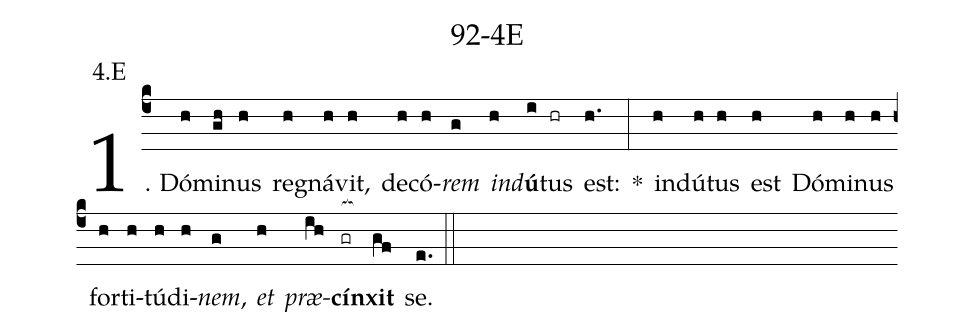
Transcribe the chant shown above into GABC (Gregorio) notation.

name: 92-4E;
annotation: 4.E;
%%
(c4)1. Dó(h)mi(gh)nus(h) re(h)gná(h)vit,(h) de(h)có(h)<i>rem</i>(g) <i>ind</i>(h)<b>ú</b>(i)tus(hr) est:(h.) *(:) ind(h)ú(h)tus(h) est(h) Dó(h)mi(h)nus(h) for(h)ti(h)tú(h)di(h)<i>nem</i>,(g) <i>et</i>(h) <i>præ</i>(ih)<b>cín</b>(gr[ocb:1{])<b>xit</b>(gf[ocb:0}]) se.(e.) (::)
